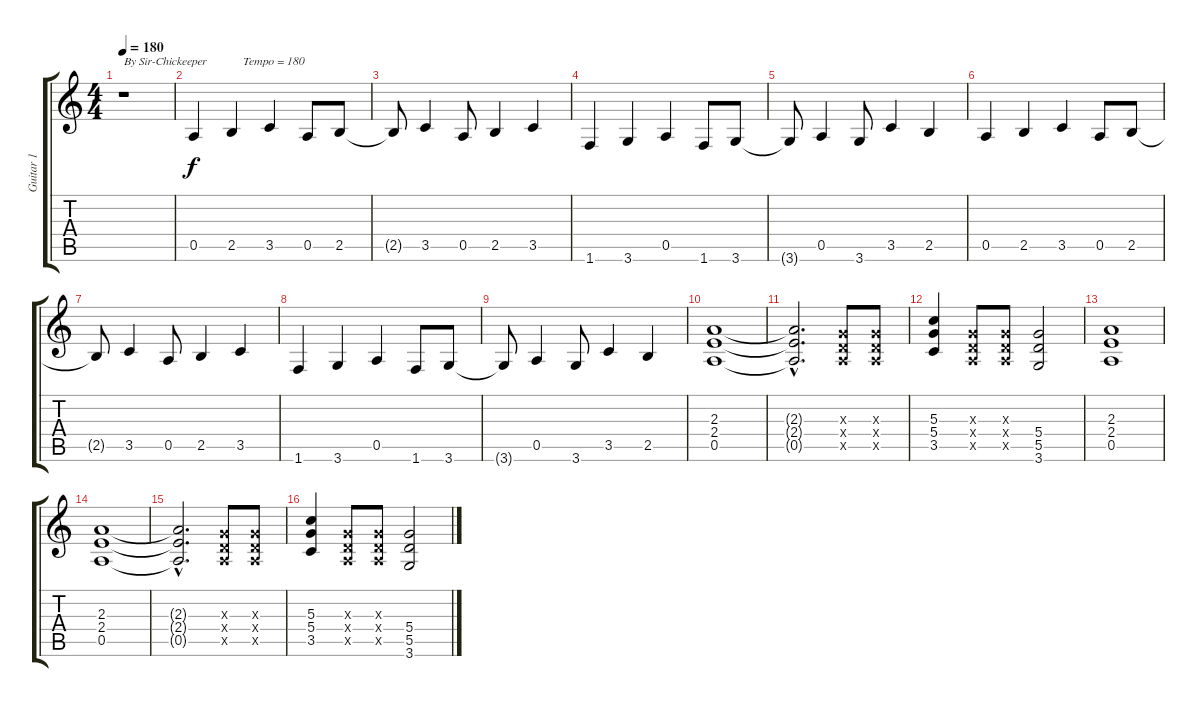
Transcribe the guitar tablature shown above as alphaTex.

\track ("Guitar 1" "Guitar 1") {instrument distortionguitar}
\staff {score tabs}
\tuning (E4 B3 G3 D3 A2 E2) {hide}
\ts (4 4)
\tempo 180
\clef g2
\ks c
r.1{txt "By Sir-Chickeeper            Tempo = 180" dy f instrument distortionguitar} |
0.5.4 2.5.4 3.5.4 0.5.8 2.5.8 |
2.5{t}.8 3.5.4 0.5.8 2.5.4 3.5.4 |
1.6.4 3.6.4 0.5.4 1.6.8 3.6.8 |
3.6{t}.8 0.5.4 3.6.8 3.5.4 2.5.4 |
0.5.4 2.5.4 3.5.4 0.5.8 2.5.8 |
2.5{t}.8 3.5.4 0.5.8 2.5.4 3.5.4 |
1.6.4 3.6.4 0.5.4 1.6.8 3.6.8 |
3.6{t}.8 0.5.4 3.6.8 3.5.4 2.5.4 |
(2.3 2.4 0.5).1 |
(2.3{hac t} 2.4{hac t} 0.5{hac t}).2{d} (0.3{x} 0.4{x} 0.5{x}).8 (0.3{x} 0.4{x} 0.5{x}).8 |
(5.3 5.4 3.5).4 (0.3{x} 0.4{x} 0.5{x}).8 (0.3{x} 0.4{x} 0.5{x}).8 (5.4 5.5 3.6).2 |
(2.3 2.4 0.5).1 |
(2.3 2.4 0.5).1 |
(2.3{hac t} 2.4{hac t} 0.5{hac t}).2{d} (0.3{x} 0.4{x} 0.5{x}).8 (0.3{x} 0.4{x} 0.5{x}).8 |
(5.3 5.4 3.5).4 (0.3{x} 0.4{x} 0.5{x}).8 (0.3{x} 0.4{x} 0.5{x}).8 (5.4 5.5 3.6).2
